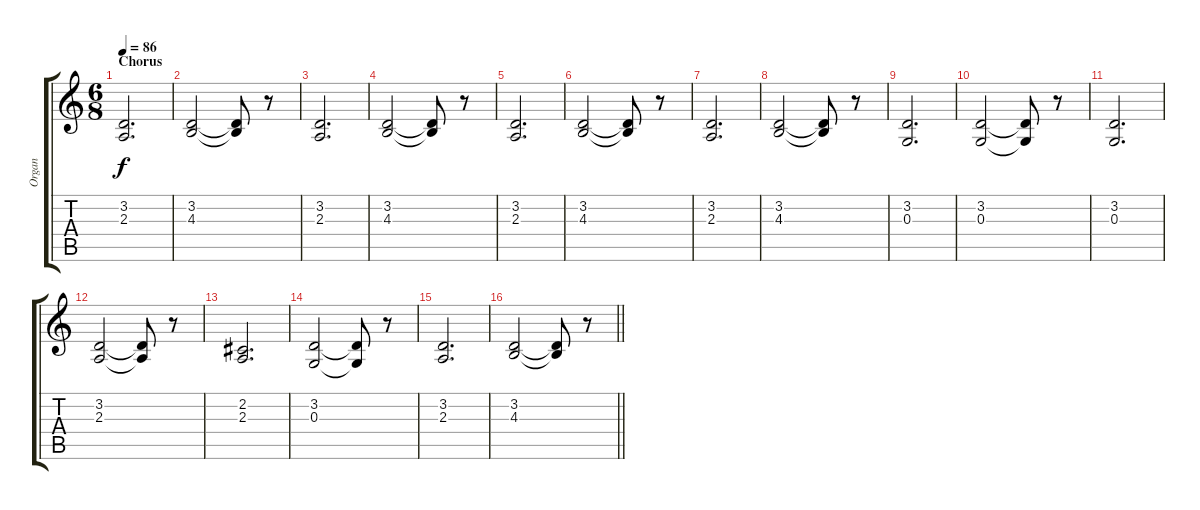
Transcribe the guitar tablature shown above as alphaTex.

\track ("Organ" "Organ") {instrument percussiveorgan}
\staff {score tabs}
\tuning (E4 B3 G3 D3 A2 E2) {hide}
\ts (6 8)
\section ("" "Chorus")
\tempo 86
\clef g2
\ks c
(3.2 2.3).2{d dy f} |
(3.2 4.3).2 (3.2{t} 4.3{t}).8 r.8 |
(3.2 2.3).2{d} |
(3.2 4.3).2 (3.2{t} 4.3{t}).8 r.8 |
(3.2 2.3).2{d} |
(3.2 4.3).2 (3.2{t} 4.3{t}).8 r.8 |
(3.2 2.3).2{d} |
(3.2 4.3).2 (3.2{t} 4.3{t}).8 r.8 |
(3.2 0.3).2{d} |
(3.2 0.3).2 (3.2{t} 0.3{t}).8 r.8 |
(3.2 0.3).2{d} |
(3.2 2.3).2 (3.2{t} 2.3{t}).8 r.8 |
(2.2 2.3).2{d} |
(3.2 0.3).2 (3.2{t} 0.3{t}).8 r.8 |
(3.2 2.3).2{d} |
\barLineRight lightlight
(3.2 4.3).2 (3.2{t} 4.3{t}).8 r.8
